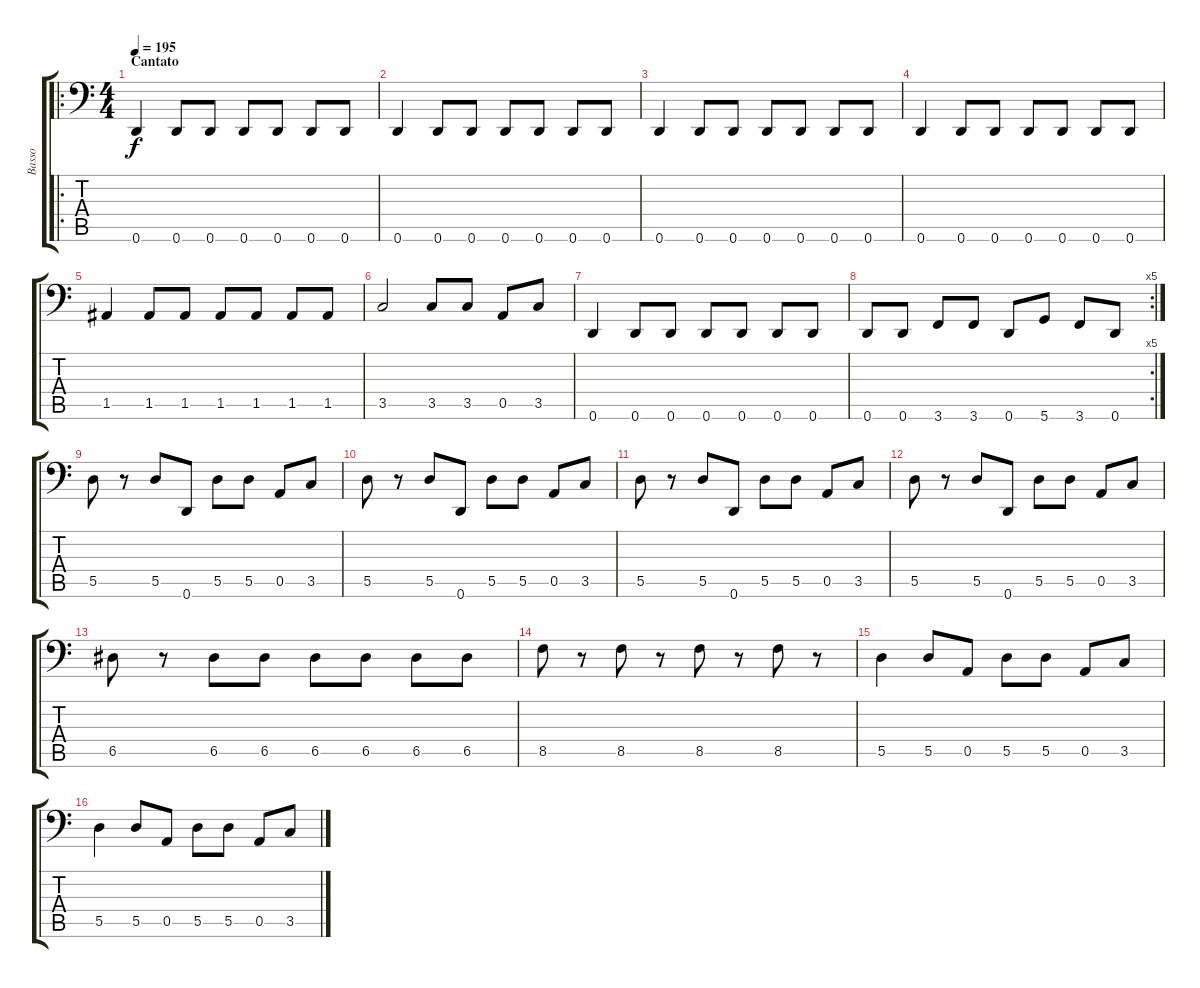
\track ("Basso" "Basso") {instrument electricbassfinger}
\staff {score tabs}
\tuning (E3 B2 G2 D2 A1 D1) {hide}
\ro
\ts (4 4)
\section ("" "Cantato")
\tempo 195
\clef f4
\ks c
0.6.4{dy f volume 12} 0.6.8 0.6.8 0.6.8 0.6.8 0.6.8 0.6.8 |
0.6.4{volume 12} 0.6.8 0.6.8 0.6.8 0.6.8 0.6.8 0.6.8 |
0.6.4{volume 12} 0.6.8 0.6.8 0.6.8 0.6.8 0.6.8 0.6.8 |
0.6.4{volume 12} 0.6.8 0.6.8 0.6.8 0.6.8 0.6.8 0.6.8 |
1.5.4 1.5.8 1.5.8 1.5.8 1.5.8 1.5.8 1.5.8 |
3.5.2 3.5.8 3.5.8 0.5.8 3.5.8 |
0.6.4{volume 12} 0.6.8 0.6.8 0.6.8 0.6.8 0.6.8 0.6.8 |
\rc 5
0.6.8 0.6.8 3.6.8 3.6.8 0.6.8 5.6.8 3.6.8 0.6.8 |
5.5.8 r.8 5.5.8 0.6.8 5.5.8 5.5.8 0.5.8 3.5.8 |
5.5.8 r.8 5.5.8 0.6.8 5.5.8 5.5.8 0.5.8 3.5.8 |
5.5.8 r.8 5.5.8 0.6.8 5.5.8 5.5.8 0.5.8 3.5.8 |
5.5.8 r.8 5.5.8 0.6.8 5.5.8 5.5.8 0.5.8 3.5.8 |
6.5.8 r.8 6.5.8 6.5.8 6.5.8 6.5.8 6.5.8 6.5.8 |
8.5.8 r.8 8.5.8 r.8 8.5.8 r.8 8.5.8 r.8 |
5.5.4 5.5.8 0.5.8 5.5.8 5.5.8 0.5.8 3.5.8 |
5.5.4 5.5.8 0.5.8 5.5.8 5.5.8 0.5.8 3.5.8
